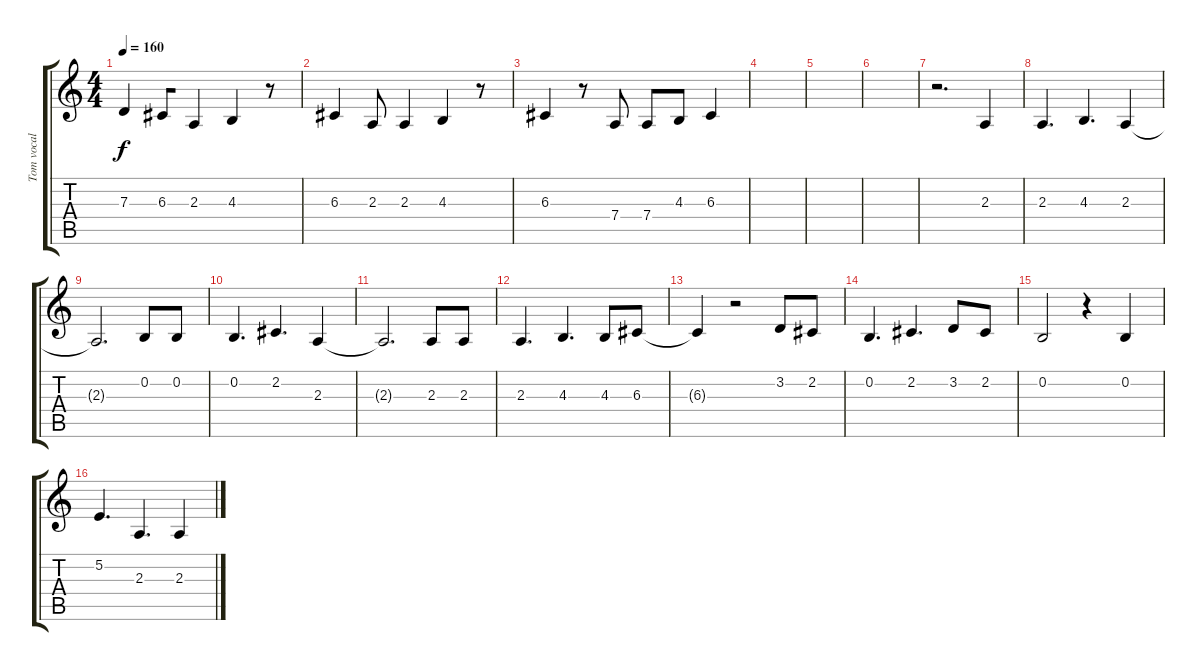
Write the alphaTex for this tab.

\track ("Tom vocal" "Tom vocal") {instrument flute}
\staff {score tabs}
\tuning (E4 B3 G3 D3 A2 E2) {hide}
\ts (4 4)
\tempo 160
\clef g2
\ks c
7.3.4{dy f} 6.3.8{beam merge} 2.3.4 4.3.4{beam merge} r.8 |
6.3.4 2.3.8 2.3.4 4.3.4 r.8 |
6.3.4 r.8 7.4.8 7.4.8 4.3.8 6.3.4 |
|
|
|
r.2{d beam merge} 2.3.4 |
2.3.4{d beam merge} 4.3.4{d} 2.3.4 |
2.3{t}.2{d} 0.2.8 0.2.8 |
0.2.4{d beam merge} 2.2.4{d} 2.3.4 |
2.3{t}.2{d beam merge} 2.3.8 2.3.8 |
2.3.4{d} 4.3.4{d beam merge} 4.3.8 6.3.8 |
6.3{t}.4{beam merge} r.2{beam merge} 3.2.8 2.2.8 |
0.2.4{d} 2.2.4{d} 3.2.8 2.2.8 |
0.2.2{beam merge} r.4 0.2.4 |
5.2.4{d} 2.3.4{d} 2.3.4
